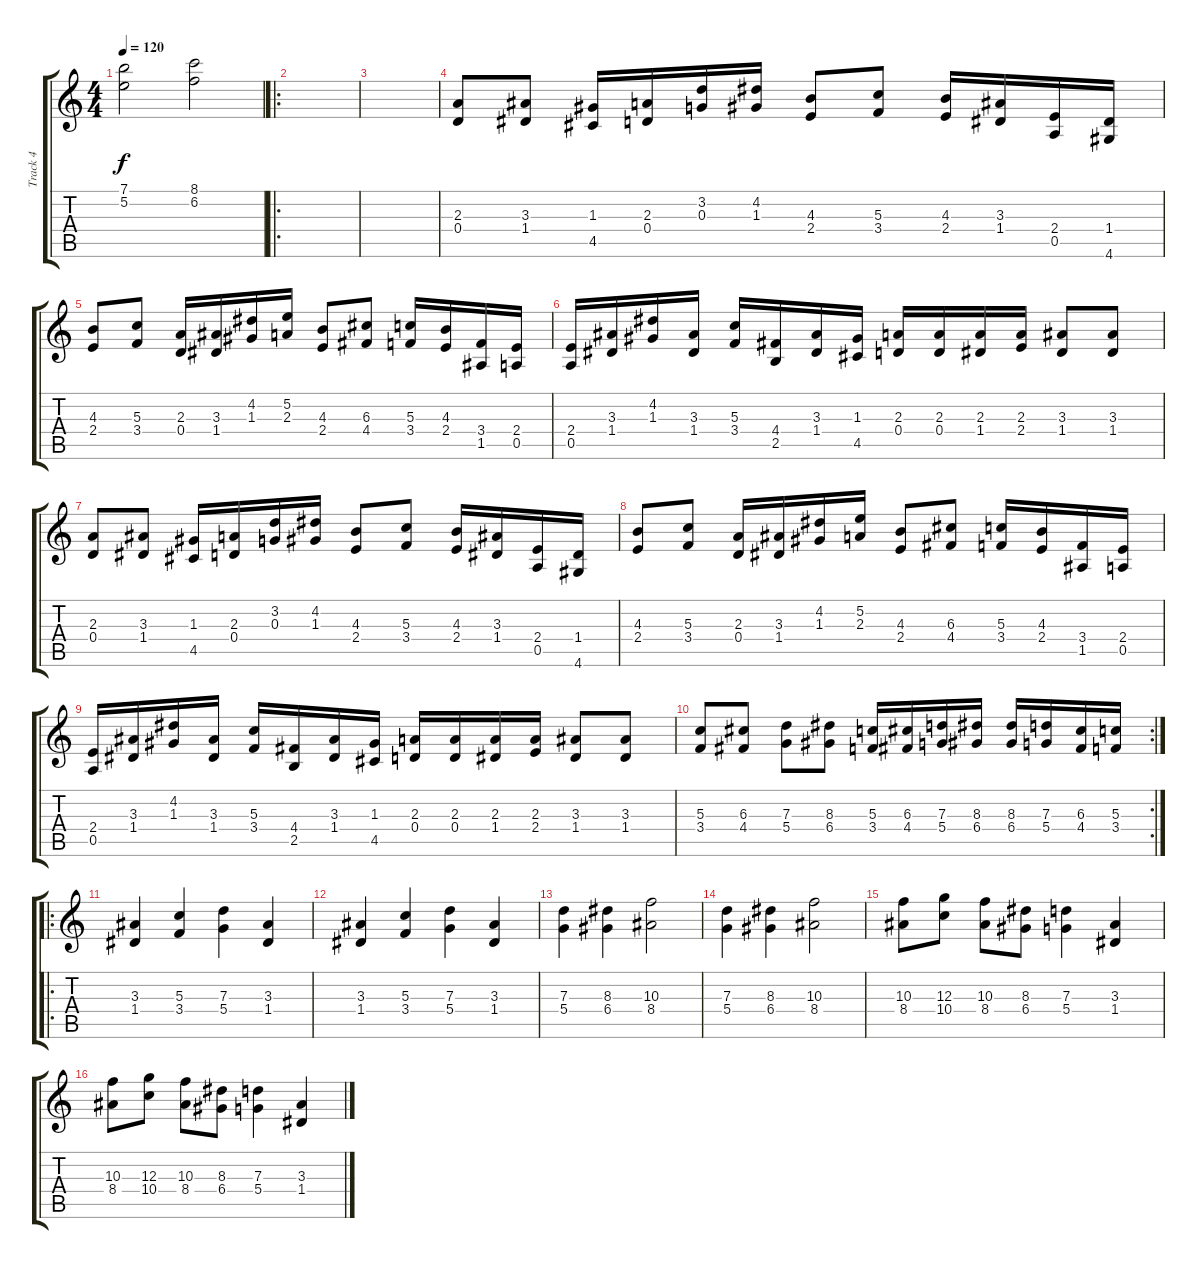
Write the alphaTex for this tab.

\track ("Track 4" "Track 4") {instrument overdrivenguitar}
\staff {score tabs}
\tuning (E4 B3 G3 D3 A2 E2) {hide}
\ts (4 4)
\tempo 120
\clef g2
\ks c
(7.1 5.2).2{dy f} (8.1 6.2).2 |
\ro
|
|
(2.3 0.4).8 (3.3 1.4).8 (1.3 4.5).16 (2.3 0.4).16 (3.2 0.3).16 (4.2 1.3).16 (4.3 2.4).8 (5.3 3.4).8 (4.3 2.4).16 (3.3 1.4).16 (2.4 0.5).16 (1.4 4.6).16 |
(4.3 2.4).8 (5.3 3.4).8 (2.3 0.4).16 (3.3 1.4).16 (4.2 1.3).16 (5.2 2.3).16 (4.3 2.4).8 (6.3 4.4).8 (5.3 3.4).16 (4.3 2.4).16 (3.4 1.5).16 (2.4 0.5).16 |
(2.4 0.5).16 (3.3 1.4).16 (4.2 1.3).16 (3.3 1.4).16 (5.3 3.4).16 (4.4 2.5).16 (3.3 1.4).16 (1.3 4.5).16 (2.3 0.4).16 (2.3 0.4).16 (2.3 1.4).16 (2.3 2.4).16 (3.3 1.4).8 (3.3 1.4).8 |
(2.3 0.4).8 (3.3 1.4).8 (1.3 4.5).16 (2.3 0.4).16 (3.2 0.3).16 (4.2 1.3).16 (4.3 2.4).8 (5.3 3.4).8 (4.3 2.4).16 (3.3 1.4).16 (2.4 0.5).16 (1.4 4.6).16 |
(4.3 2.4).8 (5.3 3.4).8 (2.3 0.4).16 (3.3 1.4).16 (4.2 1.3).16 (5.2 2.3).16 (4.3 2.4).8 (6.3 4.4).8 (5.3 3.4).16 (4.3 2.4).16 (3.4 1.5).16 (2.4 0.5).16 |
(2.4 0.5).16 (3.3 1.4).16 (4.2 1.3).16 (3.3 1.4).16 (5.3 3.4).16 (4.4 2.5).16 (3.3 1.4).16 (1.3 4.5).16 (2.3 0.4).16 (2.3 0.4).16 (2.3 1.4).16 (2.3 2.4).16 (3.3 1.4).8 (3.3 1.4).8 |
\rc 2
(5.3 3.4).8 (6.3 4.4).8 (7.3 5.4).8 (8.3 6.4).8 (5.3 3.4).16 (6.3 4.4).16 (7.3 5.4).16 (8.3 6.4).16 (8.3 6.4).16 (7.3 5.4).16 (6.3 4.4).16 (5.3 3.4).16 |
\ro
(3.3 1.4).4 (5.3 3.4).4 (7.3 5.4).4 (3.3 1.4).4 |
(3.3 1.4).4 (5.3 3.4).4 (7.3 5.4).4 (3.3 1.4).4 |
(7.3 5.4).4 (8.3 6.4).4 (10.3 8.4).2 |
(7.3 5.4).4 (8.3 6.4).4 (10.3 8.4).2 |
(10.3 8.4).8 (12.3 10.4).8 (10.3 8.4).8 (8.3 6.4).8 (7.3 5.4).4 (3.3 1.4).4 |
(10.3 8.4).8 (12.3 10.4).8 (10.3 8.4).8 (8.3 6.4).8 (7.3 5.4).4 (3.3 1.4).4
